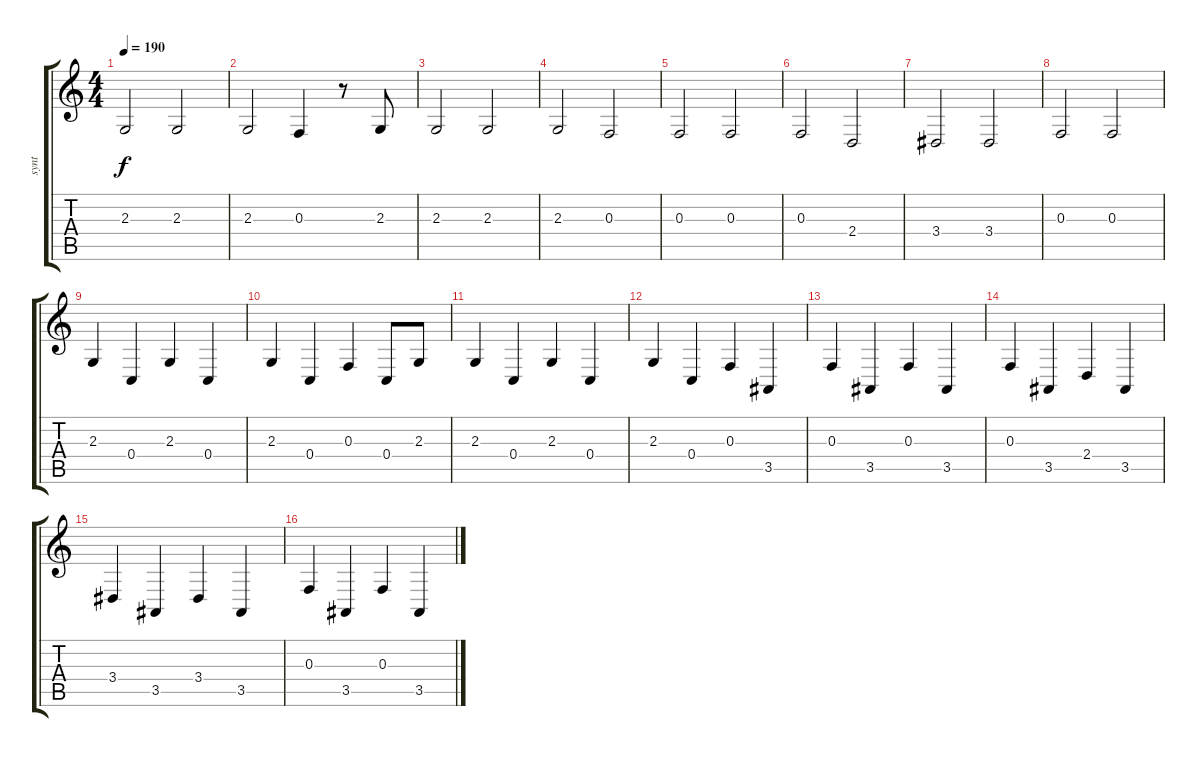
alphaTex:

\track ("synt" "synt") {instrument lead2sawtooth}
\staff {score tabs}
\tuning (D4 A3 F3 C3 G2 C2) {hide}
\ts (4 4)
\tempo 190
\clef g2
\ks c
2.3.2{dy f} 2.3.2 |
2.3.2 0.3.4 r.8 2.3.8 |
2.3.2 2.3.2 |
2.3.2 0.3.2 |
0.3.2 0.3.2 |
0.3.2 2.4.2 |
3.4.2 3.4.2 |
0.3.2 0.3.2 |
2.3.4 0.4.4 2.3.4 0.4.4 |
2.3.4 0.4.4 0.3.4 0.4.8 2.3.8 |
2.3.4 0.4.4 2.3.4 0.4.4 |
2.3.4 0.4.4 0.3.4 3.5.4 |
0.3.4 3.5.4 0.3.4 3.5.4 |
0.3.4 3.5.4 2.4.4 3.5.4 |
3.4.4 3.5.4 3.4.4 3.5.4 |
0.3.4 3.5.4 0.3.4 3.5.4
